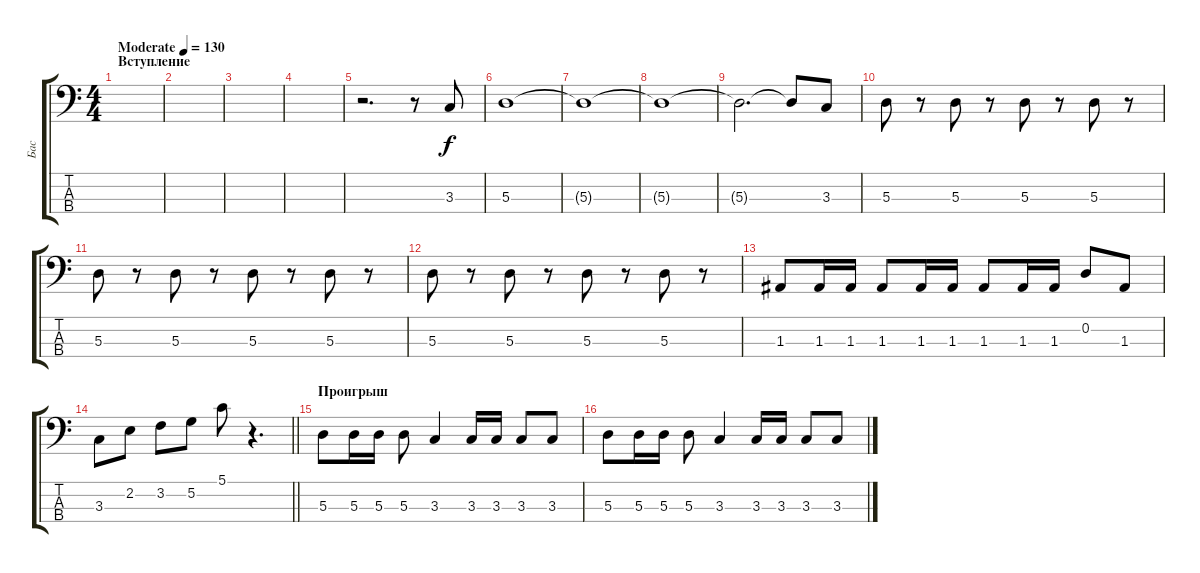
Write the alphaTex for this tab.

\track ("Бас" "Бас") {instrument electricbassfinger}
\staff {score tabs}
\tuning (G2 D2 A1 E1) {hide}
\ts (4 4)
\section ("" "Вступление")
\tempo (130 "Moderate")
\clef f4
\ks c
|
|
|
|
r.2{d} r.8 3.3.8 |
5.3.1 |
5.3{t}.1 |
5.3{t}.1 |
5.3{t}.2{d} 5.3{t}.8 3.3.8 |
5.3.8 r.8 5.3.8 r.8 5.3.8 r.8 5.3.8 r.8 |
5.3.8 r.8 5.3.8 r.8 5.3.8 r.8 5.3.8 r.8 |
5.3.8 r.8 5.3.8 r.8 5.3.8 r.8 5.3.8 r.8 |
1.3.8 1.3.16 1.3.16 1.3.8 1.3.16 1.3.16 1.3.8 1.3.16 1.3.16 0.2.8 1.3.8 |
\barLineRight lightlight
3.3.8 2.2.8 3.2.8 5.2.8 5.1.8 r.4{d} |
\section ("" "Проигрыш")
5.3.8 5.3.16 5.3.16 5.3.8 3.3.4 3.3.16 3.3.16 3.3.8 3.3.8 |
5.3.8 5.3.16 5.3.16 5.3.8 3.3.4 3.3.16 3.3.16 3.3.8 3.3.8
